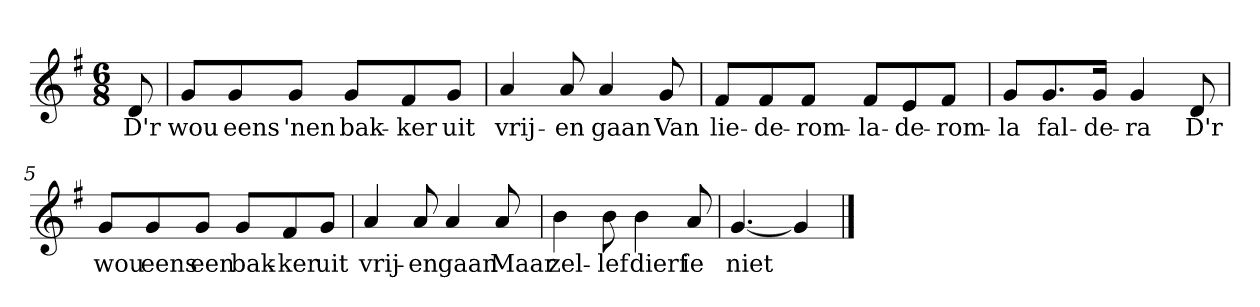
**kern	**text
*part1	*part1
*staff1	*staff1
*clefG2	*
*k[f#]	*
*G:	*
*M6/8	*
*MM120	*
=	=
8d	D'r
=1	=1
8g/L	wou
8g/	eens
8g/J	'nen
8g/L	bak-
8f#/	-ker
8g/J	uit
=2	=2
4a	vrij-
8a	-en
4a	gaan
8g	Van
=3	=3
8f#/L	lie-
8f#/	-de-
8f#/J	-rom-
8f#/L	-la-
8e/	-de-
8f#/J	-rom-
=4	=4
8g/L	-la
8.g/	fal-
16g/Jk	-de-
4g	-ra
8d	D'r
=5	=5
8g/L	wou
8g/	eens
8g/J	een
8g/L	bak-
8f#/	-ker
8g/J	uit
=6	=6
4a	vrij-
8a	-en
4a	gaan
8a	Maar
=7	=7
4b	zel-
8b	-lef
4b	dierf
8a	ie
=8	=8
[4.g	niet
4g]	.
==	==
*-	*-
